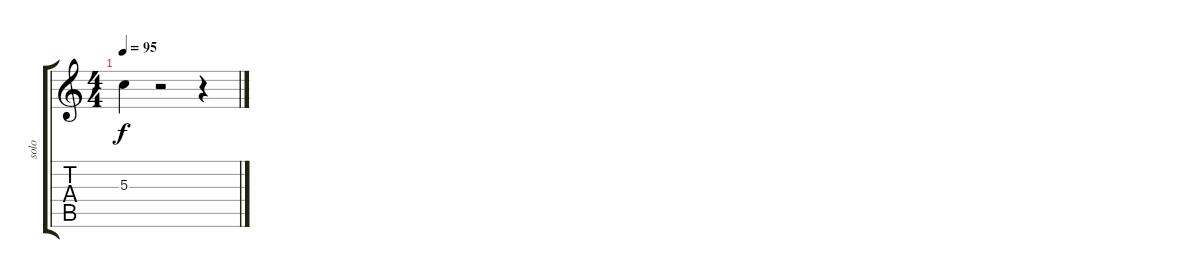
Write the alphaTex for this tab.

\track ("solo" "solo") {instrument electricguitarjazz}
\staff {score tabs}
\tuning (E4 B3 G3 D3 A2 E2) {hide}
\ts (4 4)
\tempo 95
\clef g2
\ks c
5.3.4{dy f} r.2 r.4
